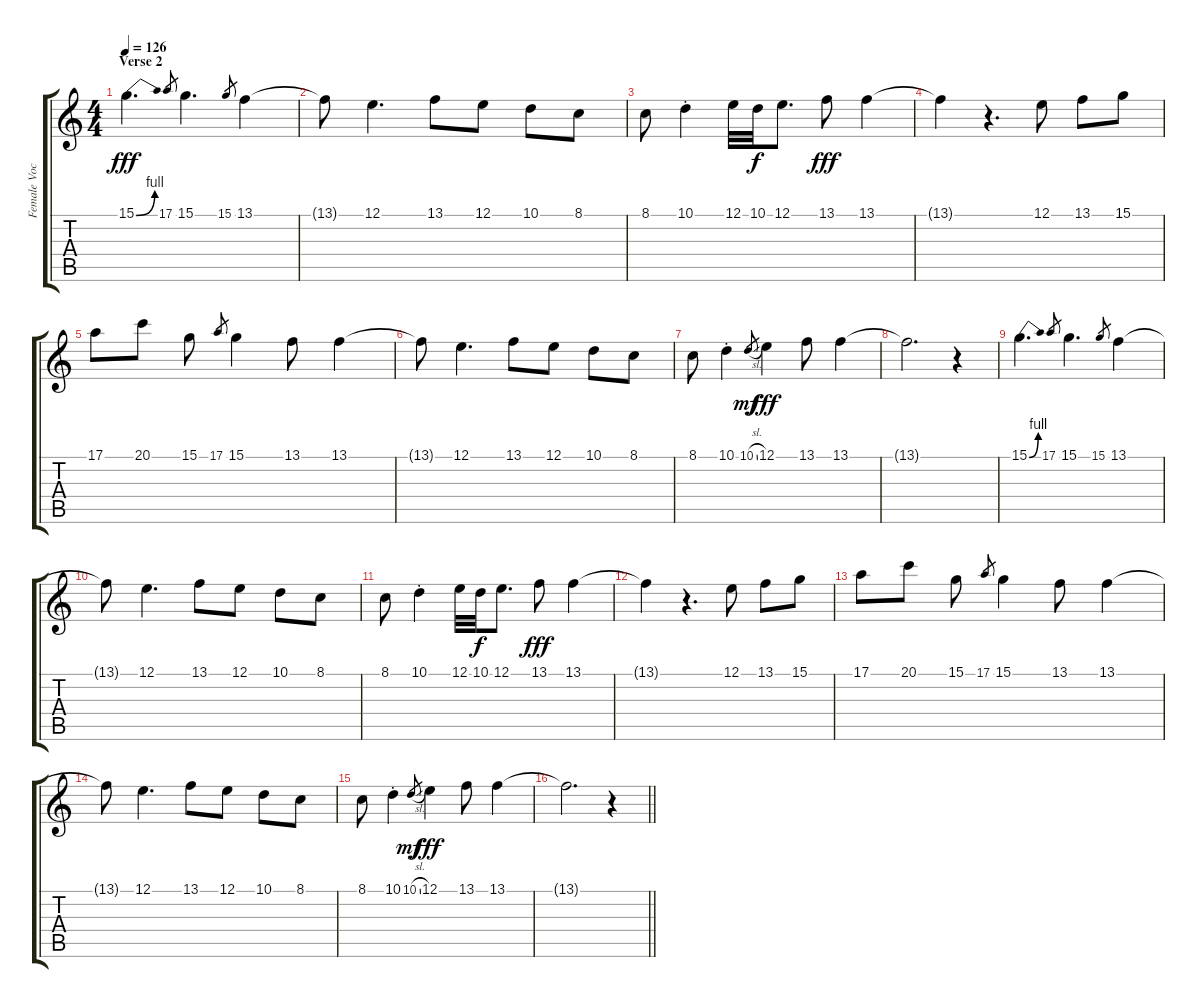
\track ("Female Vocals - Claudia" "Female Voc") {instrument voiceoohs}
\staff {score tabs}
\tuning (E4 B3 G3 D3 A2 E2) {hide}
\ts (4 4)
\section ("" "Verse 2")
\tempo 126
\clef g2
\ks c
15.1{be (bend 0 0 60 4)}.4{d dy fff} 17.1.8{gr} 15.1.4{d} 15.1.8{gr} 13.1.4 |
13.1{t}.8 12.1.4{d} 13.1.8 12.1.8 10.1.8 8.1.8 |
8.1.8 10.1{st}.4 12.1.32 10.1.32{dy f} 12.1.8{d} 13.1.8{dy fff} 13.1.4 |
13.1{t}.4 r.4{d} 12.1.8 13.1.8 15.1.8 |
17.1.8 20.1.8 15.1.8 17.1.8{gr} 15.1.4 13.1.8 13.1.4 |
13.1{t}.8 12.1.4{d} 13.1.8 12.1.8 10.1.8 8.1.8 |
8.1.8 10.1{st}.4 10.1{sl}.8{gr dy mf} 12.1.4{dy fff} 13.1.8 13.1.4 |
13.1{t}.2{d} r.4 |
15.1{be (bend 0 0 60 4)}.4{d} 17.1.8{gr} 15.1.4{d} 15.1.8{gr} 13.1.4 |
13.1{t}.8 12.1.4{d} 13.1.8 12.1.8 10.1.8 8.1.8 |
8.1.8 10.1{st}.4 12.1.32 10.1.32{dy f} 12.1.8{d} 13.1.8{dy fff} 13.1.4 |
13.1{t}.4 r.4{d} 12.1.8 13.1.8 15.1.8 |
17.1.8 20.1.8 15.1.8 17.1.8{gr} 15.1.4 13.1.8 13.1.4 |
13.1{t}.8 12.1.4{d} 13.1.8 12.1.8 10.1.8 8.1.8 |
8.1.8 10.1{st}.4 10.1{sl}.8{gr dy mf} 12.1.4{dy fff} 13.1.8 13.1.4 |
\barLineRight lightlight
13.1{t}.2{d} r.4
